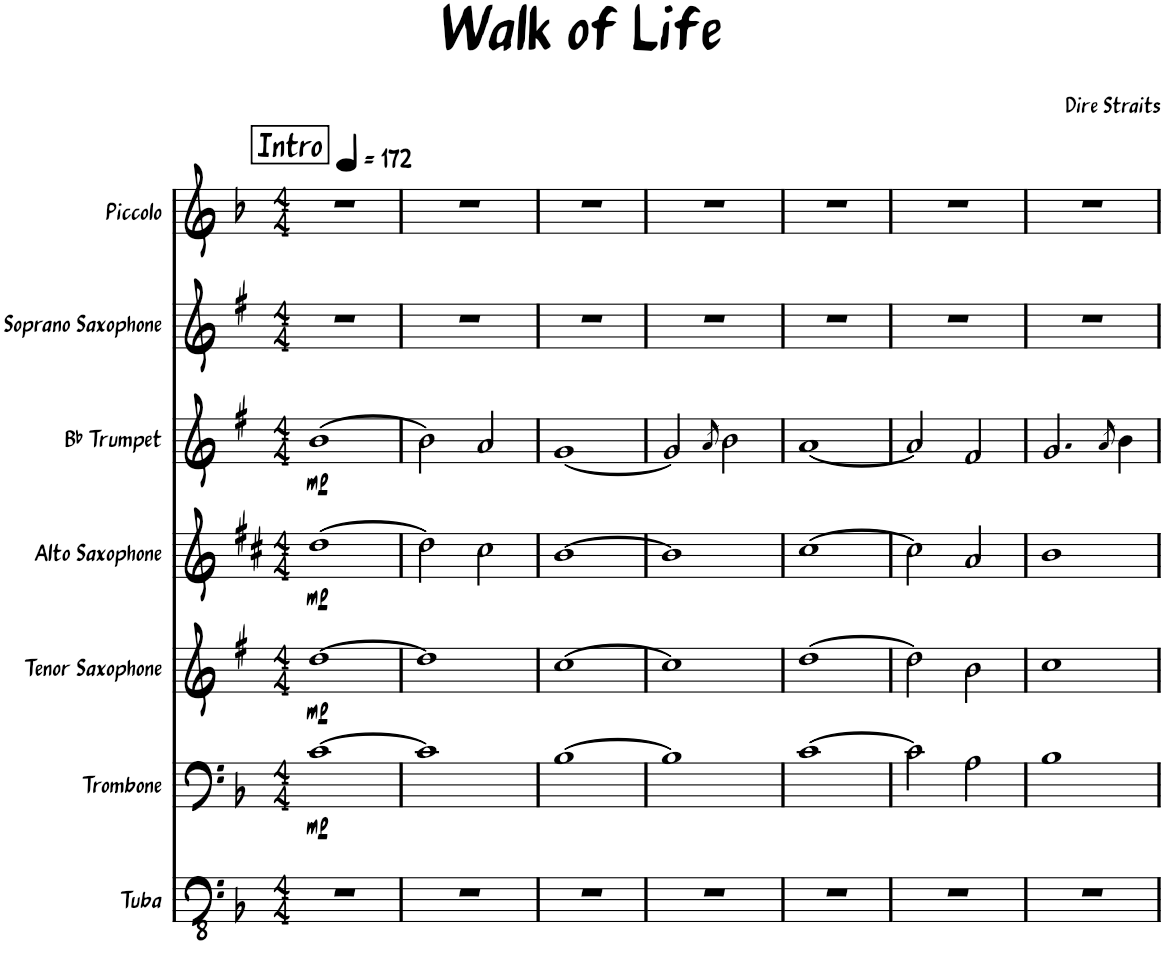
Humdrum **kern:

**kern	**kern	**dynam	**kern	**dynam	**kern	**dynam	**kern	**dynam	**kern	**kern
*part7	*part6	*part6	*part5	*part5	*part4	*part4	*part3	*part3	*part2	*part1
*staff7	*staff6	*staff6	*staff5	*staff5	*staff4	*staff4	*staff3	*staff3	*staff2	*staff1
*I"Tuba	*I"Trombone	*	*I"Tenor Saxophone	*	*I"Alto Saxophone	*	*I"Bb Trumpet	*	*I"Soprano Saxophone	*I"Piccolo
*I'Tba.	*I'Tbn.	*	*I'T. Sax.	*	*I'A. Sax.	*	*I'Bb Tpt.	*	*I'S. Sax.	*I'Picc.
*clefFv4	*clefF4	*	*clefG2	*	*clefG2	*	*clefG2	*	*clefG2	*clefG2
*	*	*	*Trd8c14	*	*Trd5c9	*	*Trd1c2	*	*Trd1c2	*Trd-7c-12
*k[b-]	*k[b-]	*	*k[f#]	*	*k[f#c#]	*	*k[f#]	*	*k[f#]	*k[b-]
*M4/4	*M4/4	*	*M4/4	*	*M4/4	*	*M4/4	*	*M4/4	*M4/4
*MM172	*MM172	*	*MM172	*	*MM172	*	*MM172	*	*MM172	*MM172
!!LO:REH:place=s1:a:rj:fs=14:t=Intro
=1	=1	=1	=1	=1	=1	=1	=1	=1	=1	=1
!	!	!LO:DY:b	!	!LO:DY:b	!	!LO:DY:b	!	!LO:DY:b	!	!
1r	[1c	mp	[1dd	mp	[1dd	mp	[1b	mp	1r	1r
=2	=2	=2	=2	=2	=2	=2	=2	=2	=2	=2
1r	1c]	.	1dd]	.	2dd\]	.	2b\]	.	1r	1r
.	.	.	.	.	2cc#\	.	2a/	.	.	.
=3	=3	=3	=3	=3	=3	=3	=3	=3	=3	=3
1r	[1B-	.	[1cc	.	[1b	.	[1g	.	1r	1r
=4	=4	=4	=4	=4	=4	=4	=4	=4	=4	=4
1r	1B-]	.	1cc]	.	1b]	.	2g/]	.	1r	1r
.	.	.	.	.	.	.	8qa/	.	.	.
.	.	.	.	.	.	.	2b\	.	.	.
=5	=5	=5	=5	=5	=5	=5	=5	=5	=5	=5
1r	[1c	.	[1dd	.	[1cc#	.	[1a	.	1r	1r
=6	=6	=6	=6	=6	=6	=6	=6	=6	=6	=6
1r	2c\]	.	2dd\]	.	2cc#\]	.	2a/]	.	1r	1r
.	2A\	.	2b\	.	2a/	.	2f#/	.	.	.
=7	=7	=7	=7	=7	=7	=7	=7	=7	=7	=7
1r	1B-	.	1cc	.	1b	.	2.g/	.	1r	1r
.	.	.	.	.	.	.	8qa/	.	.	.
.	.	.	.	.	.	.	4b\	.	.	.
=	=	=	=	=	=	=	=	=	=	=
*-	*-	*-	*-	*-	*-	*-	*-	*-	*-	*-
